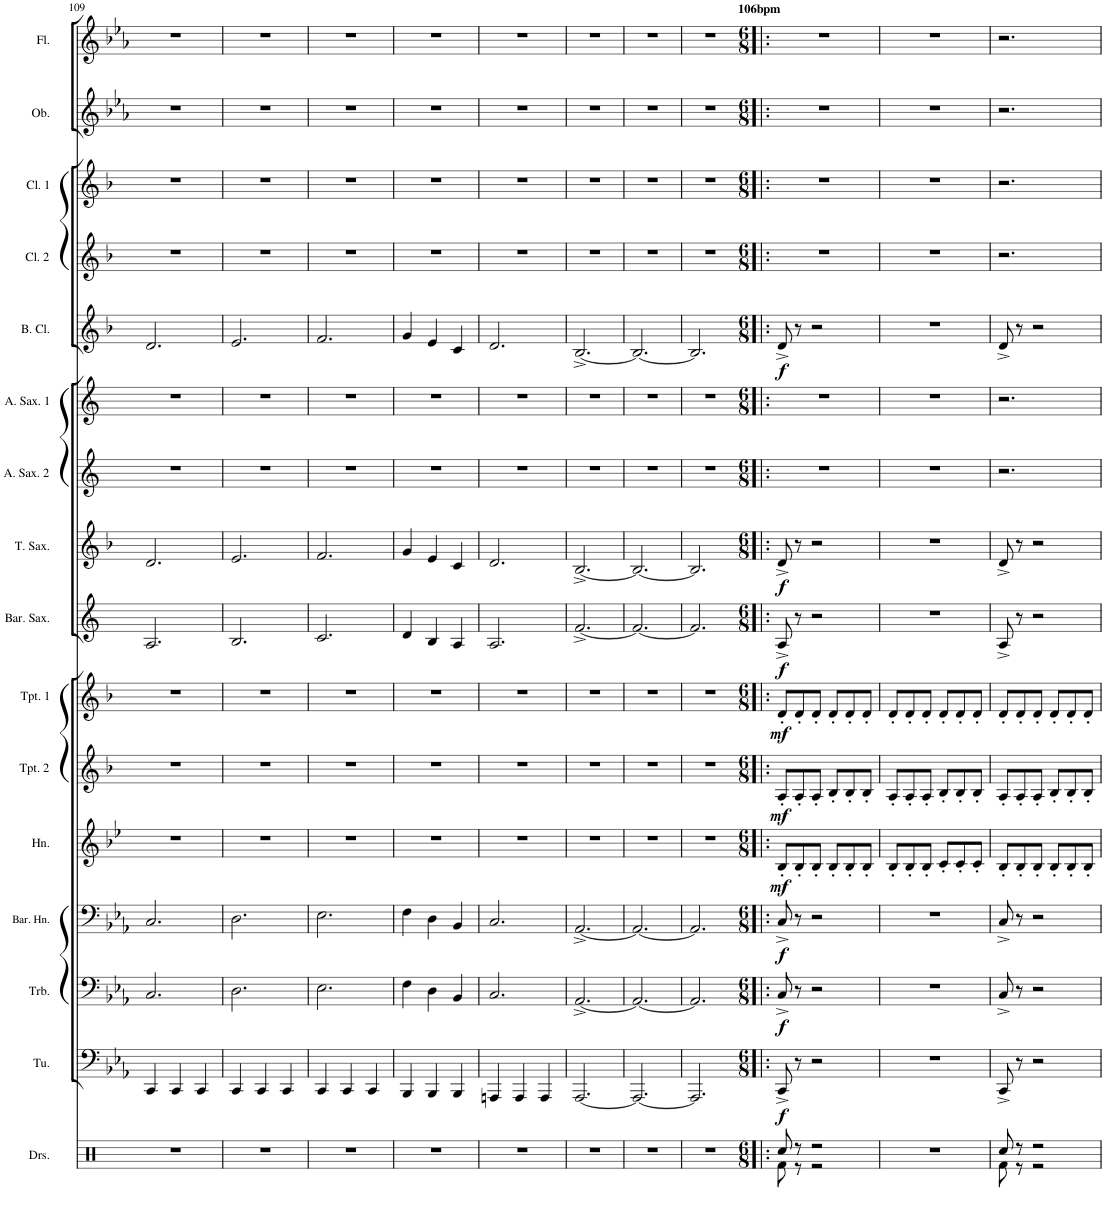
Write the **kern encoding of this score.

**kern	**kern	**dynam	**kern	**dynam	**kern	**dynam	**kern	**dynam	**kern	**dynam	**kern	**dynam	**kern	**dynam	**kern	**dynam	**kern	**kern	**kern	**dynam	**kern	**kern	**kern	**kern
*part16	*part15	*part15	*part14	*part14	*part13	*part13	*part12	*part12	*part11	*part11	*part10	*part10	*part9	*part9	*part8	*part8	*part7	*part6	*part5	*part5	*part4	*part3	*part2	*part1
*staff16	*staff15	*staff15	*staff14	*staff14	*staff13	*staff13	*staff12	*staff12	*staff11	*staff11	*staff10	*staff10	*staff9	*staff9	*staff8	*staff8	*staff7	*staff6	*staff5	*staff5	*staff4	*staff3	*staff2	*staff1
*I"Drumset	*I"Tuba	*	*I"Trombone	*	*I"Baritone Horn	*	*I"Horn	*	*I"Trumpet 2	*	*I"Trumpet 1	*	*I"Baritone Saxophone	*	*I"Tenor Saxophone	*	*I"Alto Saxophone 2	*I"Alto Saxophone 1	*I"Bass Clarinet	*	*I"Clarinet 2	*I"Clarinet 1	*I"Oboe	*I"Flute
*I'Drs.	*I'Tu.	*	*I'Trb.	*	*I'Bar. Hn.	*	*I'Hn.	*	*I'Tpt. 2	*	*I'Tpt. 1	*	*I'Bar. Sax.	*	*I'T. Sax.	*	*I'A. Sax. 2	*I'A. Sax. 1	*I'B. Cl.	*	*I'Cl. 2	*I'Cl. 1	*I'Ob.	*I'Fl.
!!LO:PB:g=z
*clefX	*clefF4	*	*clefF4	*	*clefF4	*	*clefG2	*	*clefG2	*	*clefG2	*	*clefG2	*	*clefG2	*	*clefG2	*clefG2	*clefG2	*	*clefG2	*clefG2	*clefG2	*clefG2
*	*	*	*	*	*Trd4c7	*	*Trd4c7	*	*Trd1c2	*	*Trd1c2	*	*Trd12c21	*	*Trd8c14	*	*Trd5c9	*Trd5c9	*Trd8c14	*	*Trd1c2	*Trd1c2	*	*
*k[]	*k[b-e-a-]	*	*k[b-e-a-]	*	*k[b-e-a-]	*	*k[b-e-]	*	*k[b-]	*	*k[b-]	*	*k[]	*	*k[b-]	*	*k[]	*k[]	*k[b-]	*	*k[b-]	*k[b-]	*k[b-e-a-]	*k[b-e-a-]
*M3/4	*M3/4	*	*M3/4	*	*M3/4	*	*M3/4	*	*M3/4	*	*M3/4	*	*M3/4	*	*M3/4	*	*M3/4	*M3/4	*M3/4	*	*M3/4	*M3/4	*M3/4	*M3/4
=109	=109	=109	=109	=109	=109	=109	=109	=109	=109	=109	=109	=109	=109	=109	=109	=109	=109	=109	=109	=109	=109	=109	=109	=109
2.r	4CC/	.	2.C/	.	2.C/	.	2.r	.	2.r	.	2.r	.	2.A/	.	2.d/	.	2.r	2.r	2.d/	.	2.r	2.r	2.r	2.r
.	4CC/	.	.	.	.	.	.	.	.	.	.	.	.	.	.	.	.	.	.	.	.	.	.	.
.	4CC/	.	.	.	.	.	.	.	.	.	.	.	.	.	.	.	.	.	.	.	.	.	.	.
=110	=110	=110	=110	=110	=110	=110	=110	=110	=110	=110	=110	=110	=110	=110	=110	=110	=110	=110	=110	=110	=110	=110	=110	=110
2.r	4CC/	.	2.D\	.	2.D\	.	2.r	.	2.r	.	2.r	.	2.B/	.	2.e/	.	2.r	2.r	2.e/	.	2.r	2.r	2.r	2.r
.	4CC/	.	.	.	.	.	.	.	.	.	.	.	.	.	.	.	.	.	.	.	.	.	.	.
.	4CC/	.	.	.	.	.	.	.	.	.	.	.	.	.	.	.	.	.	.	.	.	.	.	.
=111	=111	=111	=111	=111	=111	=111	=111	=111	=111	=111	=111	=111	=111	=111	=111	=111	=111	=111	=111	=111	=111	=111	=111	=111
2.r	4CC/	.	2.E-\	.	2.E-\	.	2.r	.	2.r	.	2.r	.	2.c/	.	2.f/	.	2.r	2.r	2.f/	.	2.r	2.r	2.r	2.r
.	4CC/	.	.	.	.	.	.	.	.	.	.	.	.	.	.	.	.	.	.	.	.	.	.	.
.	4CC/	.	.	.	.	.	.	.	.	.	.	.	.	.	.	.	.	.	.	.	.	.	.	.
=112	=112	=112	=112	=112	=112	=112	=112	=112	=112	=112	=112	=112	=112	=112	=112	=112	=112	=112	=112	=112	=112	=112	=112	=112
2.r	4BBB-/	.	4F\	.	4F\	.	2.r	.	2.r	.	2.r	.	4d/	.	4g/	.	2.r	2.r	4g/	.	2.r	2.r	2.r	2.r
.	4BBB-/	.	4D\	.	4D\	.	.	.	.	.	.	.	4B/	.	4e/	.	.	.	4e/	.	.	.	.	.
.	4BBB-/	.	4BB-/	.	4BB-/	.	.	.	.	.	.	.	4A/	.	4c/	.	.	.	4c/	.	.	.	.	.
=113	=113	=113	=113	=113	=113	=113	=113	=113	=113	=113	=113	=113	=113	=113	=113	=113	=113	=113	=113	=113	=113	=113	=113	=113
2.r	4AAAn/	.	2.C/	.	2.C/	.	2.r	.	2.r	.	2.r	.	2.A/	.	2.d/	.	2.r	2.r	2.d/	.	2.r	2.r	2.r	2.r
.	4AAA/	.	.	.	.	.	.	.	.	.	.	.	.	.	.	.	.	.	.	.	.	.	.	.
.	4AAA/	.	.	.	.	.	.	.	.	.	.	.	.	.	.	.	.	.	.	.	.	.	.	.
=114	=114	=114	=114	=114	=114	=114	=114	=114	=114	=114	=114	=114	=114	=114	=114	=114	=114	=114	=114	=114	=114	=114	=114	=114
2.r	[2.AAA-/	.	[2.AA-^/	.	[2.AA-^/	.	2.r	.	2.r	.	2.r	.	[2.f^/	.	[2.B-^/	.	2.r	2.r	[2.B-^/	.	2.r	2.r	2.r	2.r
=115	=115	=115	=115	=115	=115	=115	=115	=115	=115	=115	=115	=115	=115	=115	=115	=115	=115	=115	=115	=115	=115	=115	=115	=115
2.r	2.AAA-/_	.	2.AA-/_	.	2.AA-/_	.	2.r	.	2.r	.	2.r	.	2.f/_	.	2.B-/_	.	2.r	2.r	2.B-/_	.	2.r	2.r	2.r	2.r
=116	=116	=116	=116	=116	=116	=116	=116	=116	=116	=116	=116	=116	=116	=116	=116	=116	=116	=116	=116	=116	=116	=116	=116	=116
2.r	2.AAA-/]	.	2.AA-/]	.	2.AA-/]	.	2.r	.	2.r	.	2.r	.	2.f/]	.	2.B-/]	.	2.r	2.r	2.B-/]	.	2.r	2.r	2.r	2.r
=117!|:	=117!|:	=117!|:	=117!|:	=117!|:	=117!|:	=117!|:	=117!|:	=117!|:	=117!|:	=117!|:	=117!|:	=117!|:	=117!|:	=117!|:	=117!|:	=117!|:	=117!|:	=117!|:	=117!|:	=117!|:	=117!|:	=117!|:	=117!|:	=117!|:
*M6/8	*M6/8	*	*M6/8	*	*M6/8	*	*M6/8	*	*M6/8	*	*M6/8	*	*M6/8	*	*M6/8	*	*M6/8	*M6/8	*M6/8	*	*M6/8	*M6/8	*M6/8	*M6/8
*^	*	*	*	*	*	*	*	*	*	*	*	*	*	*	*	*	*	*	*	*	*	*	*	*
!	!	!	!	!	!	!	!	!	!	!	!	!	!	!	!	!	!	!	!	!	!	!	!	!	!LO:TX:a:B:t=106bpm
!	!	!	!LO:DY:b	!	!LO:DY:b	!	!LO:DY:b	!	!LO:DY:b	!	!LO:DY:b	!	!LO:DY:b	!	!LO:DY:b	!	!LO:DY:b	!	!	!	!LO:DY:b	!	!	!	!
8Rcc/	8Rf\	8CC^/	f	8C^/	f	8C^/	f	8B-'/L	mf	8A'/L	mf	8d'/L	mf	8A^/	f	8d^/	f	2.r	2.r	8d^/	f	2.r	2.r	2.r	2.r
8r	8r	8r	.	8r	.	8r	.	8B-'/	.	8A'/	.	8d'/	.	8r	.	8r	.	.	.	8r	.	.	.	.	.
2r	2r	2r	.	2r	.	2r	.	8B-'/J	.	8A'/J	.	8d'/J	.	2r	.	2r	.	.	.	2r	.	.	.	.	.
.	.	.	.	.	.	.	.	8B-'/L	.	8B-'/L	.	8d'/L	.	.	.	.	.	.	.	.	.	.	.	.	.
.	.	.	.	.	.	.	.	8B-'/	.	8B-'/	.	8d'/	.	.	.	.	.	.	.	.	.	.	.	.	.
.	.	.	.	.	.	.	.	8B-'/J	.	8B-'/J	.	8d'/J	.	.	.	.	.	.	.	.	.	.	.	.	.
*v	*v	*	*	*	*	*	*	*	*	*	*	*	*	*	*	*	*	*	*	*	*	*	*	*	*
=118	=118	=118	=118	=118	=118	=118	=118	=118	=118	=118	=118	=118	=118	=118	=118	=118	=118	=118	=118	=118	=118	=118	=118	=118
2.r	2.r	.	2.r	.	2.r	.	8B-'/L	.	8A'/L	.	8d'/L	.	2.r	.	2.r	.	2.r	2.r	2.r	.	2.r	2.r	2.r	2.r
.	.	.	.	.	.	.	8B-'/	.	8A'/	.	8d'/	.	.	.	.	.	.	.	.	.	.	.	.	.
.	.	.	.	.	.	.	8B-'/J	.	8A'/J	.	8d'/J	.	.	.	.	.	.	.	.	.	.	.	.	.
.	.	.	.	.	.	.	8c'/L	.	8B-'/L	.	8d'/L	.	.	.	.	.	.	.	.	.	.	.	.	.
.	.	.	.	.	.	.	8c'/	.	8B-'/	.	8d'/	.	.	.	.	.	.	.	.	.	.	.	.	.
.	.	.	.	.	.	.	8c'/J	.	8B-'/J	.	8d'/J	.	.	.	.	.	.	.	.	.	.	.	.	.
=119	=119	=119	=119	=119	=119	=119	=119	=119	=119	=119	=119	=119	=119	=119	=119	=119	=119	=119	=119	=119	=119	=119	=119	=119
*^	*	*	*	*	*	*	*	*	*	*	*	*	*	*	*	*	*	*	*	*	*	*	*	*
8Rcc/	8Rf\	8CC^/	.	8C^/	.	8C^/	.	8B-'/L	.	8A'/L	.	8d'/L	.	8A^/	.	8d^/	.	2.r	2.r	8d^/	.	2.r	2.r	2.r	2.r
8r	8r	8r	.	8r	.	8r	.	8B-'/	.	8A'/	.	8d'/	.	8r	.	8r	.	.	.	8r	.	.	.	.	.
2r	2r	2r	.	2r	.	2r	.	8B-'/J	.	8A'/J	.	8d'/J	.	2r	.	2r	.	.	.	2r	.	.	.	.	.
.	.	.	.	.	.	.	.	8B-'/L	.	8B-'/L	.	8d'/L	.	.	.	.	.	.	.	.	.	.	.	.	.
.	.	.	.	.	.	.	.	8B-'/	.	8B-'/	.	8d'/	.	.	.	.	.	.	.	.	.	.	.	.	.
.	.	.	.	.	.	.	.	8B-'/J	.	8B-'/J	.	8d'/J	.	.	.	.	.	.	.	.	.	.	.	.	.
*v	*v	*	*	*	*	*	*	*	*	*	*	*	*	*	*	*	*	*	*	*	*	*	*	*	*
=	=	=	=	=	=	=	=	=	=	=	=	=	=	=	=	=	=	=	=	=	=	=	=	=
*-	*-	*-	*-	*-	*-	*-	*-	*-	*-	*-	*-	*-	*-	*-	*-	*-	*-	*-	*-	*-	*-	*-	*-	*-
